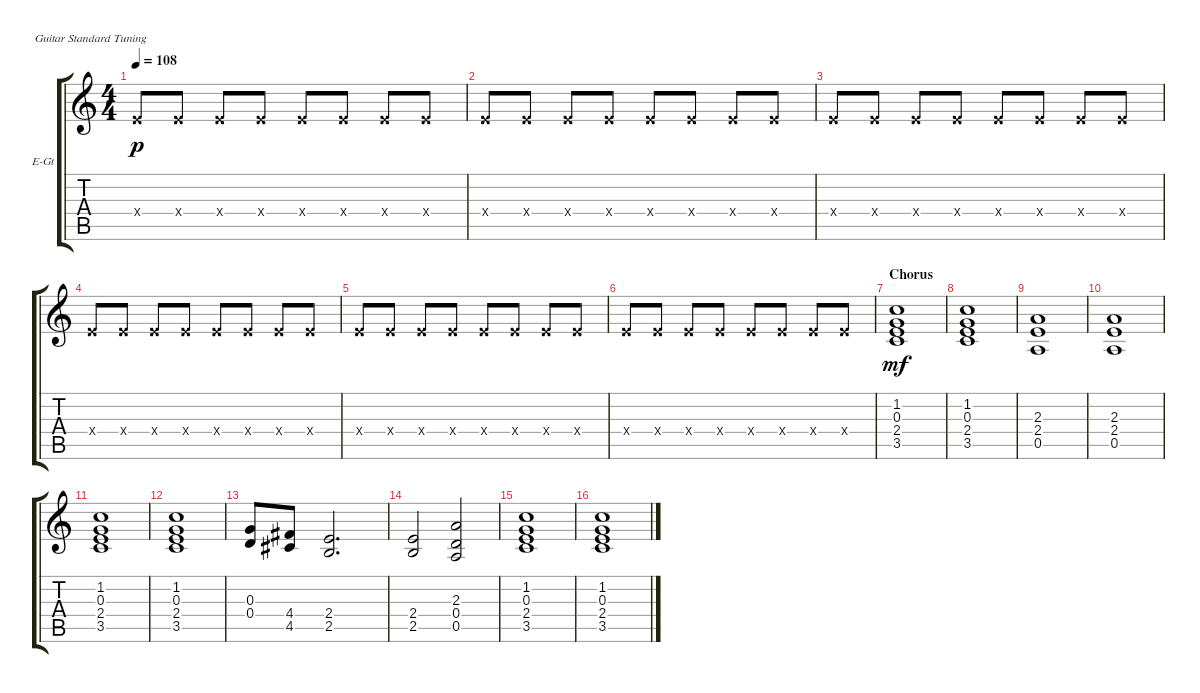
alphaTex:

\bracketExtendMode groupsimilarinstruments
\firstSystemTrackNameOrientation horizontal
\otherSystemsTrackNameOrientation horizontal
\track ("Electric Guitar 3 (Chords)" "E-Gt") {instrument distortionguitar}
\staff {score tabs}
\tuning (E4 B3 G3 D3 A2 E2)
\ts (4 4)
\tempo 108
\clef g2
\scale
0.333333
\ks c
2.4{x}.8{dy p} 2.4{x}.8 2.4{x}.8 2.4{x}.8 2.4{x}.8 2.4{x}.8 2.4{x}.8 2.4{x}.8 |
\scale
0.333333 2.4{x}.8 2.4{x}.8 2.4{x}.8 2.4{x}.8 2.4{x}.8 2.4{x}.8 2.4{x}.8 2.4{x}.8 |
\scale
0.333333 2.4{x}.8 2.4{x}.8 2.4{x}.8 2.4{x}.8 2.4{x}.8 2.4{x}.8 2.4{x}.8 2.4{x}.8 |
\scale
0.333333 2.4{x}.8 2.4{x}.8 2.4{x}.8 2.4{x}.8 2.4{x}.8 2.4{x}.8 2.4{x}.8 2.4{x}.8 |
\scale
0.333333 2.4{x}.8 2.4{x}.8 2.4{x}.8 2.4{x}.8 2.4{x}.8 2.4{x}.8 2.4{x}.8 2.4{x}.8 |
\scale
0.333333 2.4{x}.8 2.4{x}.8 2.4{x}.8 2.4{x}.8 2.4{x}.8 2.4{x}.8 2.4{x}.8 2.4{x}.8 |
\section ("" "Chorus")
\scale
0.333333 (1.2 2.4 3.5 0.3).1{dy mf} |
\scale
0.333333 (1.2 2.4 3.5 0.3).1 |
\scale
0.333333 (2.3 2.4 0.5).1 |
\scale
0.333333 (2.3 2.4 0.5).1 |
\scale
0.333333 (1.2 2.4 3.5 0.3).1 |
\scale
0.333333 (1.2 2.4 3.5 0.3).1 |
\scale
0.333333 (0.3 0.4).8 (4.4 4.5).8 (2.4 2.5).2{d} |
\scale
0.333333 (2.4 2.5).2 (2.3 0.4 0.5).2 |
\scale
0.333333 (1.2 2.4 3.5 0.3).1 |
\scale
0.333333 (1.2 2.4 3.5 0.3).1
